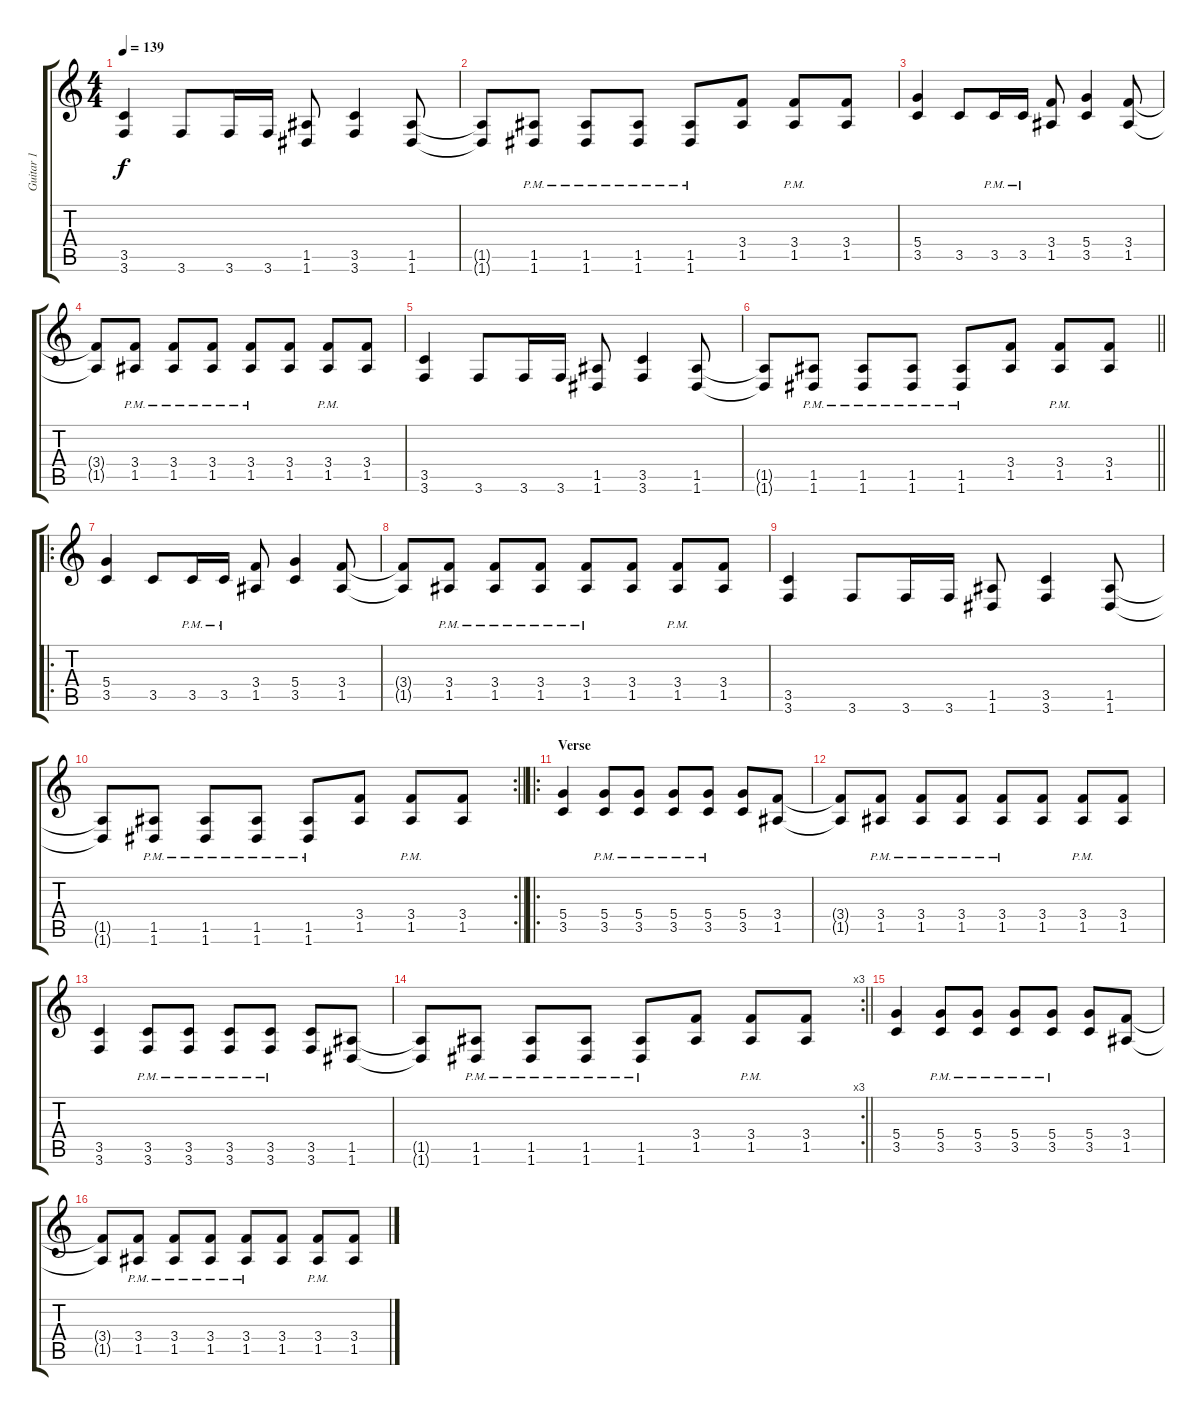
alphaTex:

\track ("Guitar 1" "Guitar 1") {instrument distortionguitar}
\staff {score tabs}
\tuning (E4 B3 G3 D3 A2 D2) {hide}
\ts (4 4)
\tempo 139
\clef g2
\ks c
(3.5 3.6).4{dy f volume 14} 3.6.8 3.6.16 3.6.16 (1.5 1.6).8 (3.5 3.6).4 (1.5 1.6).8 |
(1.5{t} 1.6{t}).8 (1.5{pm} 1.6{pm}).8 (1.5{pm} 1.6{pm}).8 (1.5{pm} 1.6{pm}).8 (1.5{pm} 1.6{pm}).8 (3.4 1.5).8 (3.4{pm} 1.5{pm}).8 (3.4 1.5).8 |
(5.4 3.5).4{volume 14} 3.5.8 3.5{pm}.16 3.5{pm}.16 (3.4 1.5).8 (5.4 3.5).4 (3.4 1.5).8 |
(3.4{t} 1.5{t}).8 (3.4{pm} 1.5{pm}).8 (3.4{pm} 1.5{pm}).8 (3.4{pm} 1.5{pm}).8 (3.4{pm} 1.5{pm}).8 (3.4 1.5).8 (3.4{pm} 1.5{pm}).8 (3.4 1.5).8 |
(3.5 3.6).4{volume 14} 3.6.8 3.6.16 3.6.16 (1.5 1.6).8 (3.5 3.6).4 (1.5 1.6).8 |
\barLineRight lightlight
(1.5{t} 1.6{t}).8 (1.5{pm} 1.6{pm}).8 (1.5{pm} 1.6{pm}).8 (1.5{pm} 1.6{pm}).8 (1.5{pm} 1.6{pm}).8 (3.4 1.5).8 (3.4{pm} 1.5{pm}).8 (3.4 1.5).8 |
\ro
(5.4 3.5).4{volume 14} 3.5.8 3.5{pm}.16 3.5{pm}.16 (3.4 1.5).8 (5.4 3.5).4 (3.4 1.5).8 |
(3.4{t} 1.5{t}).8 (3.4{pm} 1.5{pm}).8 (3.4{pm} 1.5{pm}).8 (3.4{pm} 1.5{pm}).8 (3.4{pm} 1.5{pm}).8 (3.4 1.5).8 (3.4{pm} 1.5{pm}).8 (3.4 1.5).8 |
(3.5 3.6).4{volume 14} 3.6.8 3.6.16 3.6.16 (1.5 1.6).8 (3.5 3.6).4 (1.5 1.6).8 |
\rc 2
\barLineRight lightlight
(1.5{t} 1.6{t}).8 (1.5{pm} 1.6{pm}).8 (1.5{pm} 1.6{pm}).8 (1.5{pm} 1.6{pm}).8 (1.5{pm} 1.6{pm}).8 (3.4 1.5).8 (3.4{pm} 1.5{pm}).8 (3.4 1.5).8 |
\ro
\section ("" "Verse")
(5.4 3.5).4{volume 14} (5.4{pm} 3.5{pm}).8 (5.4{pm} 3.5{pm}).8 (5.4{pm} 3.5{pm}).8 (5.4{pm} 3.5{pm}).8 (5.4 3.5).8 (3.4 1.5).8 |
(3.4{t} 1.5{t}).8 (3.4{pm} 1.5{pm}).8 (3.4{pm} 1.5{pm}).8 (3.4{pm} 1.5{pm}).8 (3.4{pm} 1.5{pm}).8 (3.4 1.5).8 (3.4{pm} 1.5{pm}).8 (3.4 1.5).8 |
(3.5 3.6).4{volume 14} (3.5{pm} 3.6{pm}).8 (3.5{pm} 3.6{pm}).8 (3.5{pm} 3.6{pm}).8 (3.5{pm} 3.6{pm}).8 (3.5 3.6).8 (1.5 1.6).8 |
\rc 3
\barLineRight lightlight
(1.5{t} 1.6{t}).8 (1.5{pm} 1.6{pm}).8 (1.5{pm} 1.6{pm}).8 (1.5{pm} 1.6{pm}).8 (1.5{pm} 1.6{pm}).8 (3.4 1.5).8 (3.4{pm} 1.5{pm}).8 (3.4 1.5).8 |
(5.4 3.5).4{volume 14} (5.4{pm} 3.5{pm}).8 (5.4{pm} 3.5{pm}).8 (5.4{pm} 3.5{pm}).8 (5.4{pm} 3.5{pm}).8 (5.4 3.5).8 (3.4 1.5).8 |
(3.4{t} 1.5{t}).8 (3.4{pm} 1.5{pm}).8 (3.4{pm} 1.5{pm}).8 (3.4{pm} 1.5{pm}).8 (3.4{pm} 1.5{pm}).8 (3.4 1.5).8 (3.4{pm} 1.5{pm}).8 (3.4 1.5).8
